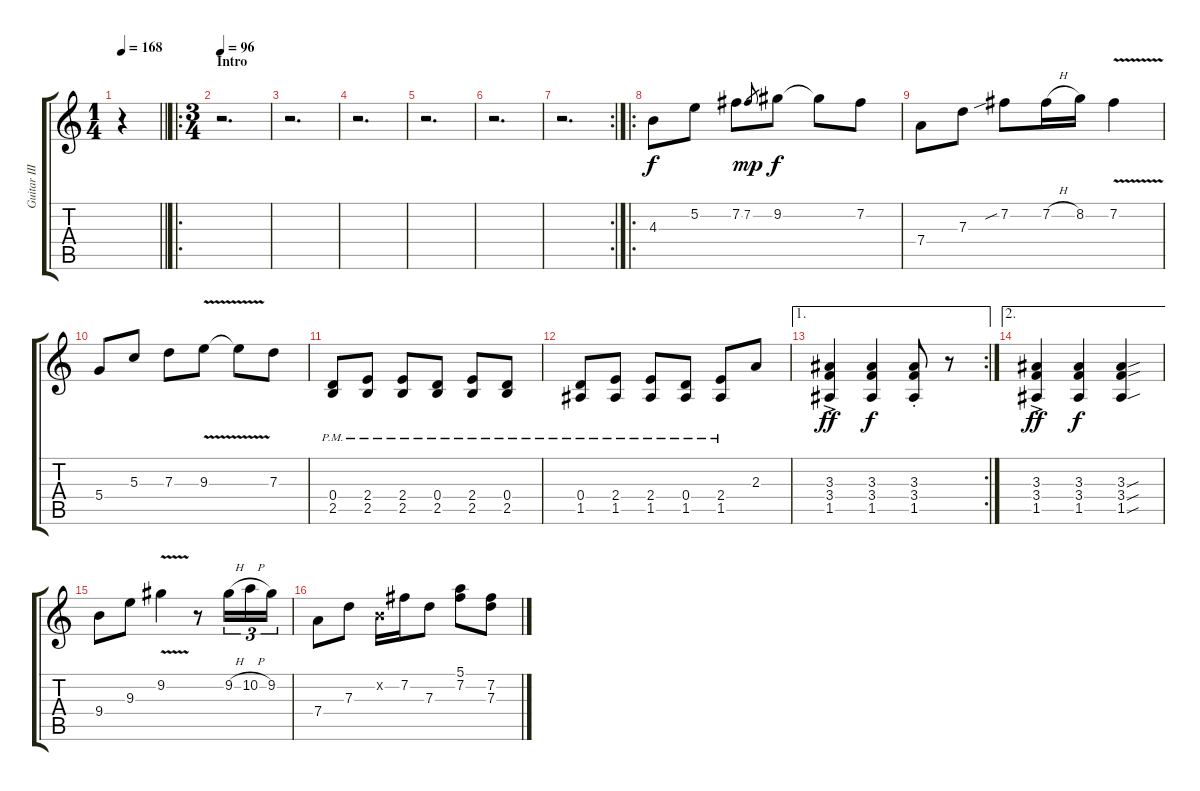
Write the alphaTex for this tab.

\track ("Guitar III" "Guitar III") {instrument overdrivenguitar}
\staff {score tabs}
\tuning (E4 B3 G3 D3 A2 E2) {hide}
\ts (1 4)
\tempo 168
\clef g2
\barLineRight lightlight
\ks c
r.4{dy f instrument overdrivenguitar} |
\ro
\ts (3 4)
\section ("" "Intro")
\tempo 96
r.2{d} |
r.2{d} |
r.2{d} |
r.2{d} |
r.2{d} |
\rc 2
r.2{d} |
\ro
4.3.8{balance 15 instrument distortionguitar} 5.2.8 7.2.8 7.2.8{gr dy mp} 9.2.8{dy f} 9.2{t}.8 7.2.8 |
7.4.8 7.3.8 7.2{sib}.8 7.2{h}.16 8.2.16 7.2{v}.4 |
5.4.8 5.3.8 7.3.8 9.3{v}.8 9.3{t}.8 7.3.8 |
(0.4{pm} 2.5{pm}).8{instrument distortionguitar} (2.4{pm} 2.5{pm}).8 (2.4{pm} 2.5{pm}).8 (0.4{pm} 2.5{pm}).8 (2.4{pm} 2.5{pm}).8 (0.4{pm} 2.5{pm}).8 |
(0.4{pm} 1.5{pm}).8 (2.4{pm} 1.5{pm}).8 (2.4{pm} 1.5{pm}).8 (0.4{pm} 1.5{pm}).8 (2.4{pm} 1.5{pm}).8 2.3.8 |
\ae 1
\rc 2
(3.3{ac} 3.4{ac} 1.5{ac}).4{dy ff} (3.3 3.4 1.5).4{dy f} (3.3{st} 3.4{st} 1.5{st}).8 r.8 |
\ae 2
(3.3{ac} 3.4{ac} 1.5{ac}).4{dy ff} (3.3 3.4 1.5).4{dy f} (3.3{sou} 3.4{sou} 1.5{sou}).4 |
9.4.8 9.3.8 9.2{v}.4 r.8 9.2{h}.16{tu (3 2)} 10.2{h}.16{tu (3 2)} 9.2.16{tu (3 2)} |
7.4.8 7.3.8 0.2{x}.16 7.2.16 7.3.8 (5.1 7.2).8 (7.2 7.3).8
